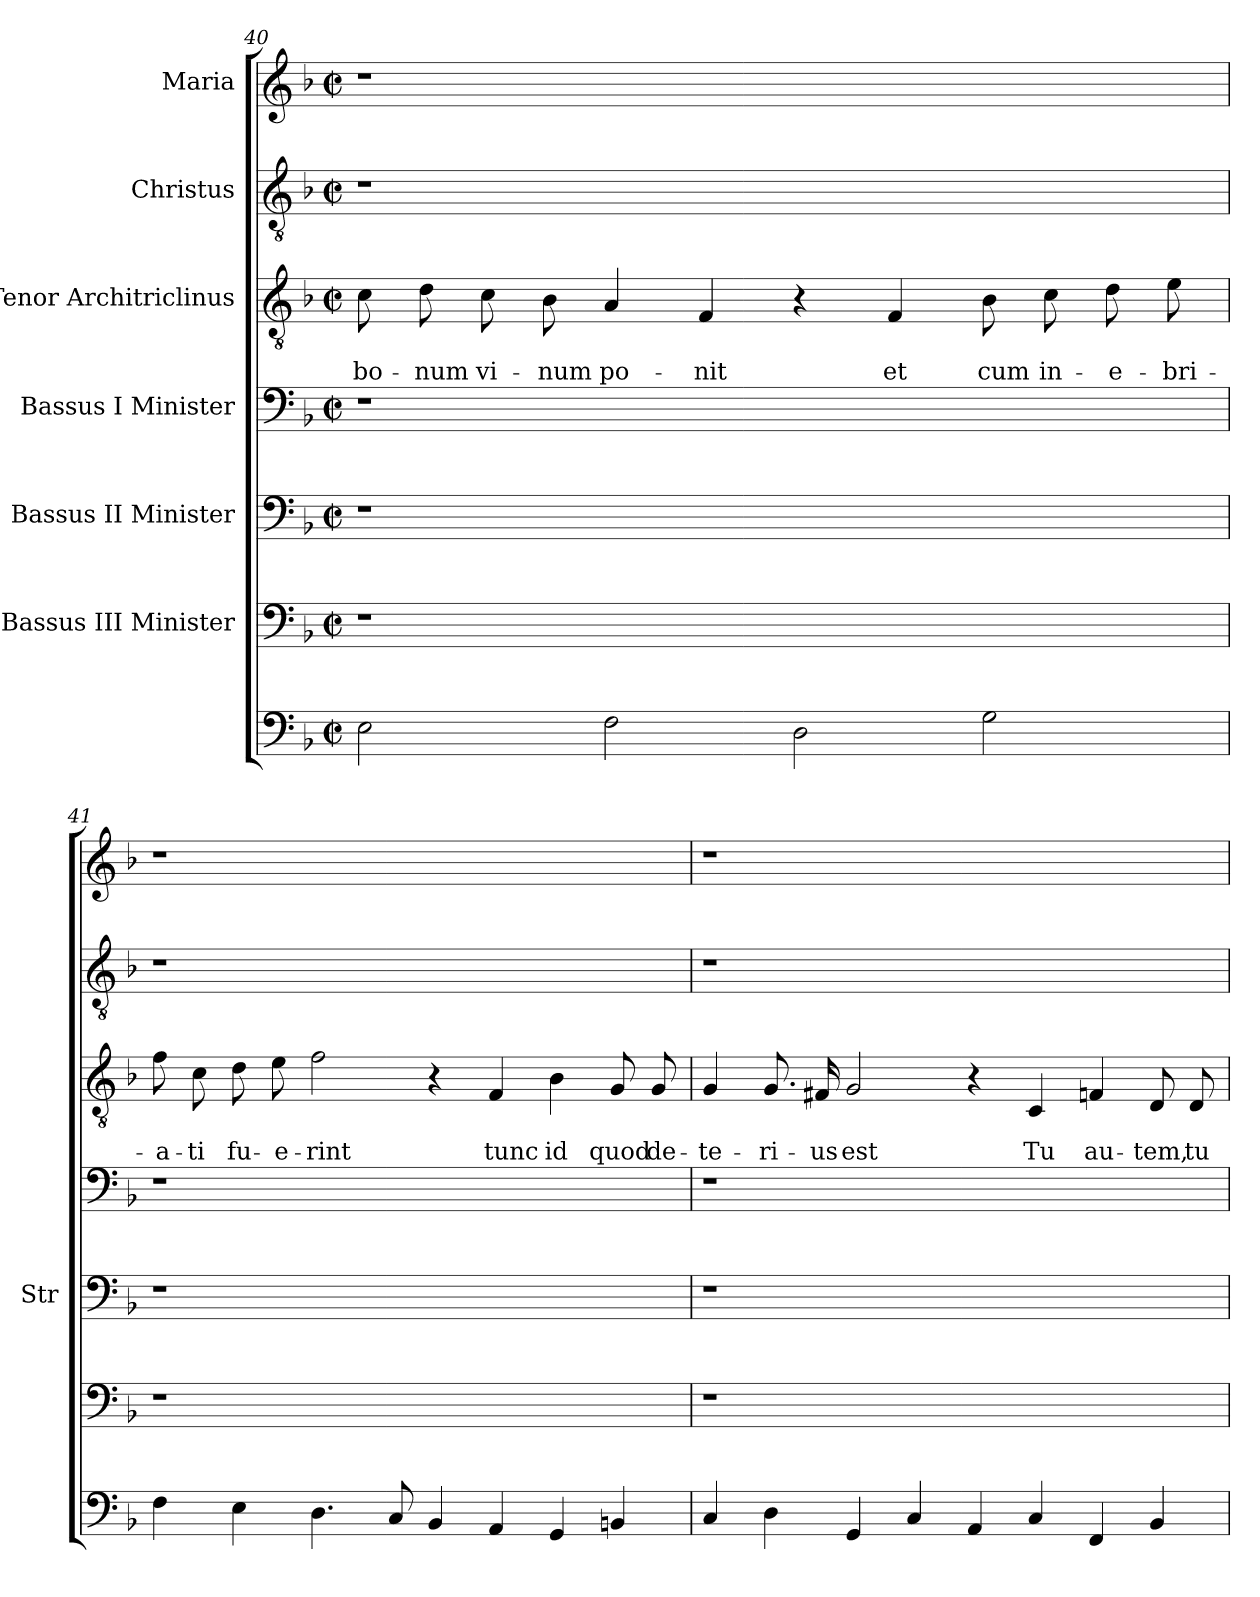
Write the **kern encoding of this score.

**kern	**kern	**kern	**kern	**kern	**text	**text	**kern	**kern
*part7	*part6	*part5	*part4	*part3	*part3	*part3	*part2	*part1
*staff7	*staff6	*staff5	*staff4	*staff3	*staff3	*staff3	*staff2	*staff1
*	*I"Bassus III  Minister	*I"Bassus II  Minister	*I"Bassus  I Minister	*I"Tenor  Architriclinus	*	*	*I"Christus	*I"Maria
*	*	*I'Str	*	*	*	*	*	*
*clefF4	*clefF4	*clefF4	*clefF4	*clefGv2	*	*	*clefGv2	*clefG2
*	*ITrd8c14	*	*	*	*	*	*	*
*k[b-]	*k[b-]	*k[b-]	*k[b-]	*k[b-]	*	*	*k[b-]	*k[b-]
*d:	*d:	*d:	*d:	*d:	*	*	*d:	*d:
*M2/2	*M2/2	*M2/2	*M2/2	*M2/2	*	*	*M2/2	*M2/2
*met(c|)	*met(c|)	*met(c|)	*met(c|)	*met(c|)	*	*	*met(c|)	*met(c|)
=40	=40	=40	=40	=40	=40	=40	=40	=40
!	!	!	!	!	!	!LO:LY:b	!	!
2E\	1r	1r	1r	8c\	.	bo-	1r	1r
!	!	!	!	!	!	!LO:LY:b	!	!
.	.	.	.	8d\	.	-num	.	.
!	!	!	!	!	!	!LO:LY:b	!	!
.	.	.	.	8c\	.	vi-	.	.
!	!	!	!	!	!	!LO:LY:b	!	!
.	.	.	.	8B-\	.	-num	.	.
!	!	!	!	!	!	!LO:LY:b	!	!
2F\	.	.	.	4A/	.	po-	.	.
!	!	!	!	!	!	!LO:LY:b	!	!
.	.	.	.	4F/	.	-nit	.	.
2D\	1ryy	1ryy	1ryy	4r	.	.	1ryy	1ryy
!	!	!	!	!	!	!LO:LY:b	!	!
.	.	.	.	4F/	.	et	.	.
!	!	!	!	!	!	!LO:LY:b	!	!
2G\	.	.	.	8B-\	.	cum	.	.
!	!	!	!	!	!	!LO:LY:b	!	!
.	.	.	.	8c\	.	in-	.	.
!	!	!	!	!	!	!LO:LY:b	!	!
.	.	.	.	8d\	.	-e-	.	.
!	!	!	!	!	!	!LO:LY:b	!	!
.	.	.	.	8e\	.	-bri-	.	.
=41	=41	=41	=41	=41	=41	=41	=41	=41
!	!	!	!	!	!	!LO:LY:b	!	!
4F\	1r	1r	1r	8f\	.	-a-	1r	1r
!	!	!	!	!	!	!LO:LY:b	!	!
.	.	.	.	8c\	.	-ti	.	.
!	!	!	!	!	!	!LO:LY:b	!	!
4E\	.	.	.	8d\	.	fu-	.	.
!	!	!	!	!	!	!LO:LY:b	!	!
.	.	.	.	8e\	.	-e-	.	.
!	!	!	!	!	!	!LO:LY:b	!	!
4.D\	.	.	.	2f\	.	-rint	.	.
8C/	.	.	.	.	.	.	.	.
4BB-/	1ryy	1ryy	1ryy	4r	.	.	1ryy	1ryy
!	!	!	!	!	!	!LO:LY:b	!	!
4AA/	.	.	.	4F/	.	tunc	.	.
!	!	!	!	!	!	!LO:LY:b	!	!
4GG/	.	.	.	4B-\	.	id	.	.
!	!	!	!	!	!	!LO:LY:b	!	!
4BBn/	.	.	.	8G/	.	quod	.	.
!	!	!	!	!	!	!LO:LY:b	!	!
.	.	.	.	8G/	.	de-	.	.
!!LO:PB:g=z
=42	=42	=42	=42	=42	=42	=42	=42	=42
!	!	!	!	!	!	!LO:LY:b	!	!
4C/	1r	1r	1r	4G/	.	-te-	1r	1r
!	!	!	!	!	!	!LO:LY:b	!	!
4D\	.	.	.	8.G/	.	-ri-	.	.
!	!	!	!	!	!	!LO:LY:b	!	!
.	.	.	.	16F#X/	.	-us	.	.
!	!	!	!	!	!	!LO:LY:b	!	!
4GG/	.	.	.	2G/	.	est	.	.
4C/	.	.	.	.	.	.	.	.
4AA/	1ryy	1ryy	1ryy	4r	.	.	1ryy	1ryy
!	!	!	!	!	!	!LO:LY:b	!	!
4C/	.	.	.	4C/	.	Tu	.	.
!	!	!	!	!	!	!LO:LY:b	!	!
4FF/	.	.	.	4Fn/	.	au-	.	.
!	!	!	!	!	!	!LO:LY:b	!	!
4BB-/	.	.	.	8D/	.	-tem,	.	.
!	!	!	!	!	!	!LO:LY:b	!	!
.	.	.	.	8D/	.	tu	.	.
=	=	=	=	=	=	=	=	=
*-	*-	*-	*-	*-	*-	*-	*-	*-
